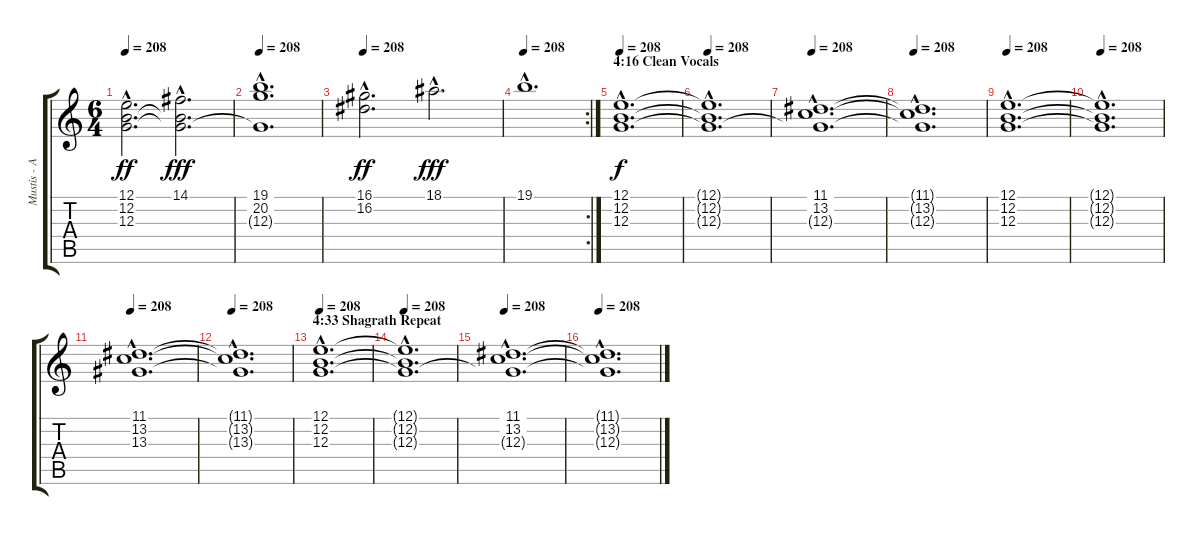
\track ("Mustis - Additional Strings" "Mustis - A") {instrument synthstrings1}
\staff {score tabs}
\tuning (E4 B3 G3 D3 A2 E2) {hide}
\ts (6 4)
\tempo 208
\clef g2
\ks c
(12.1{hac} 12.2{hac} 12.3{hac}).2{d dy ff volume 16} (14.1{hac} 12.2{hac t} 12.3{hac t}).2{d dy fff} |
\tempo 208
(19.1{hac} 20.2{hac} 12.3{hac t}).1{d} |
\tempo 208
(16.1{hac} 16.2{hac}).2{d dy ff} 18.1{hac}.2{d dy fff} |
\rc 2
\tempo 208
19.1{hac}.1{d} |
\section ("" "4:16 Clean Vocals")
\tempo 208
(12.1{hac} 12.2{hac} 12.3{hac}).1{d dy f volume 13} |
\tempo 208
(12.1{hac t} 12.2{hac t} 12.3{hac t}).1{d} |
\tempo 208
(11.1{hac} 13.2{hac} 12.3{hac t}).1{d} |
\tempo 208
(11.1{hac t} 13.2{hac t} 12.3{hac t}).1{d} |
\tempo 208
(12.1{hac} 12.2{hac} 12.3{hac}).1{d volume 13} |
\tempo 208
(12.1{hac t} 12.2{hac t} 12.3{hac t}).1{d} |
\tempo 208
(11.1{hac} 13.2{hac} 13.3{hac}).1{d} |
\tempo 208
(11.1{hac t} 13.2{hac t} 13.3{hac t}).1{d} |
\section ("" "4:33 Shagrath Repeat")
\tempo 208
(12.1{hac} 12.2{hac} 12.3{hac}).1{d volume 13} |
\tempo 208
(12.1{hac t} 12.2{hac t} 12.3{hac t}).1{d} |
\tempo 208
(11.1{hac} 13.2{hac} 12.3{hac t}).1{d} |
\tempo 208
(11.1{hac t} 13.2{hac t} 12.3{hac t}).1{d}
